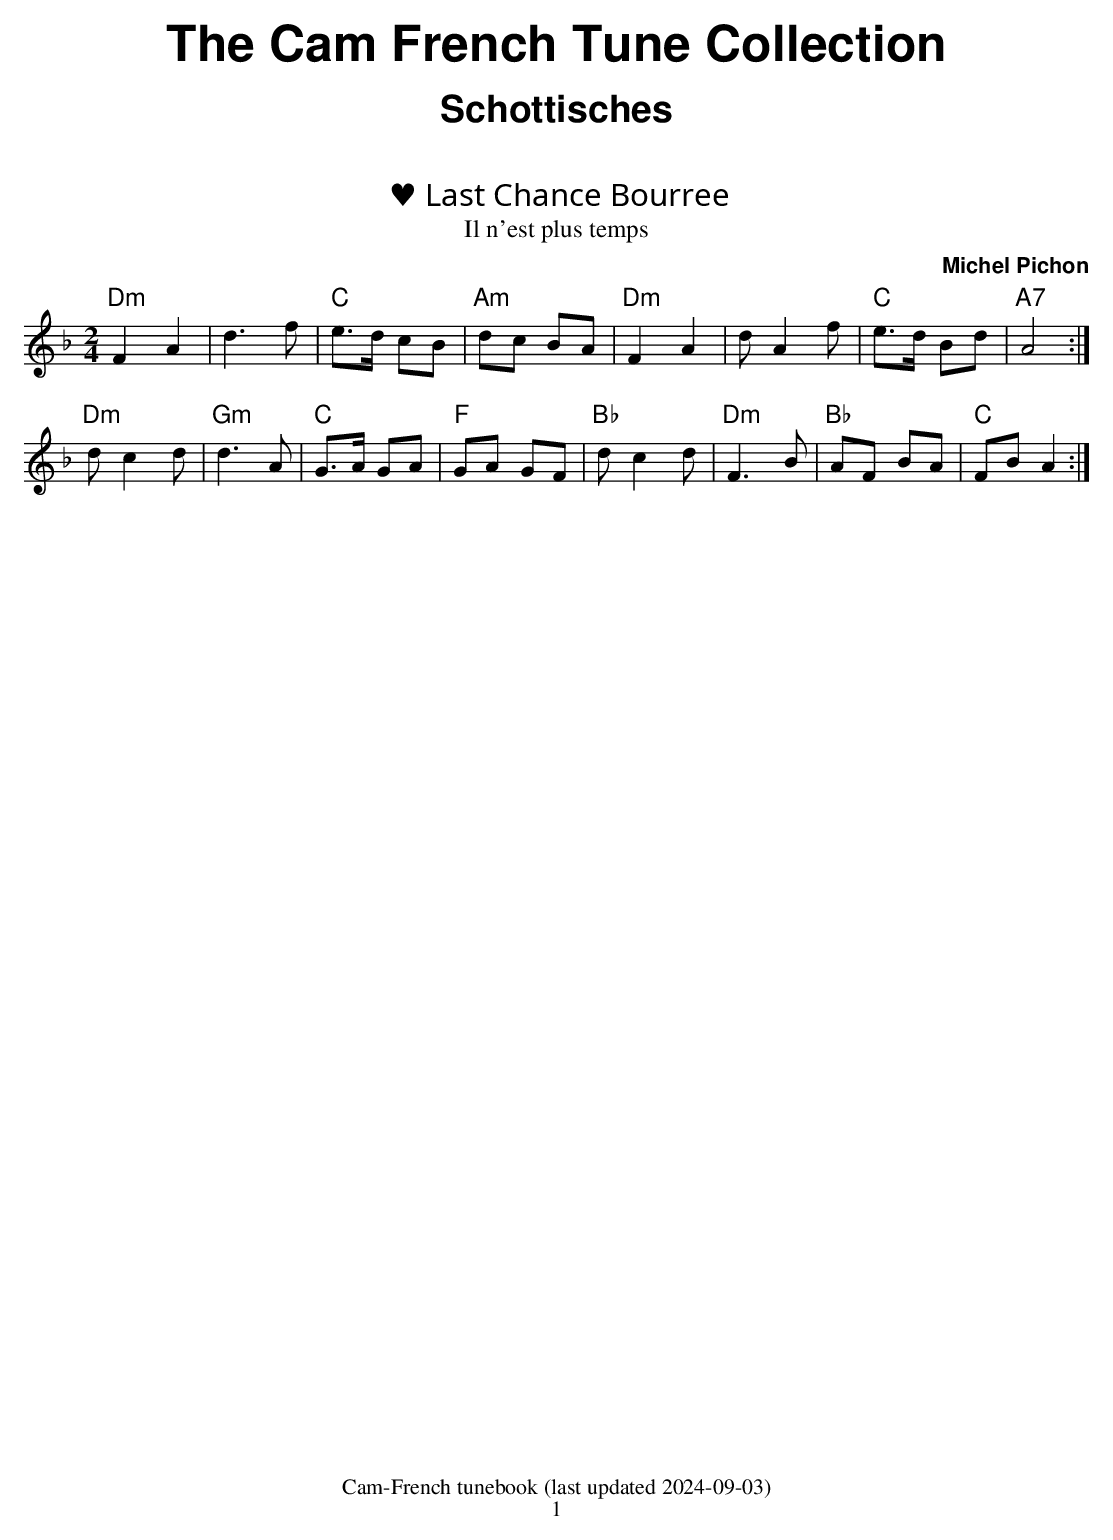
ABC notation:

X:1
T:♥ Last Chance Bourree
T:Il n'est plus temps
C:Michel Pichon
M:2/4
L:1/8
K:Dm
"Dm"F2A2|d3f|"C"e>d cB|"Am"dc BA|"Dm"F2A2|dA2f|"C"e>d Bd|"A7"A4:|
"Dm"dc2d|"Gm"d3A|"C"G>A GA|"F"GA GF|"Bb"dc2d|"Dm"F3B|"Bb"AF BA|"C"FB A2:|
